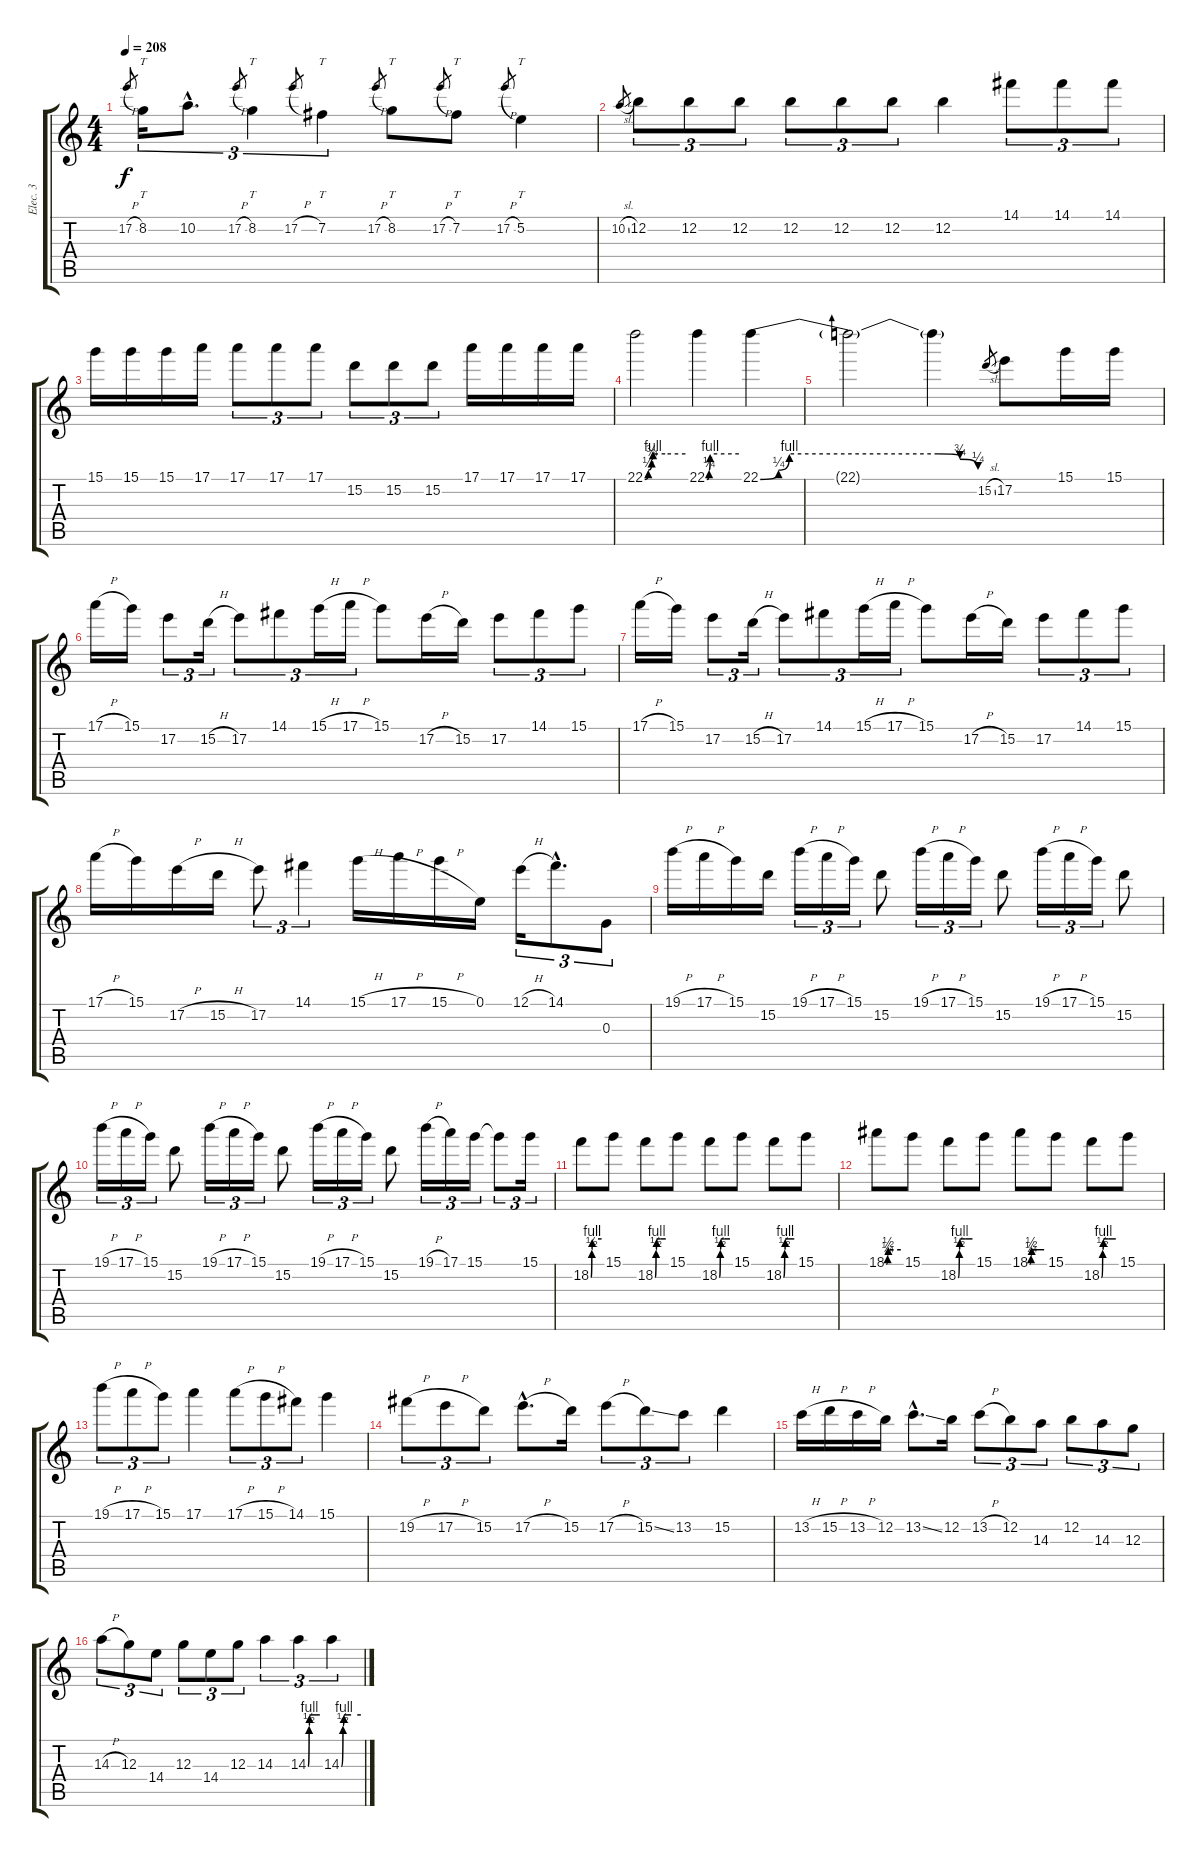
\track ("Elec. 3" "Elec. 3") {instrument electricguitarclean}
\staff {score tabs}
\tuning (E4 B3 G3 D3 A2 E2) {hide}
\ts (4 4)
\tempo 208
\clef g2
\ks c
17.2{h}.8{gr dy f} 8.2.16{tt tu (3 2)} 10.2{hac}.8{d tu (3 2)} 17.2{h}.8{gr} 8.2.4{tt tu (3 2)} 17.2{h}.8{gr} 7.2.4{tt tu (3 2)} 17.2{h}.8{gr} 8.2.8{tt} 17.2{h}.8{gr} 7.2.8{tt} 17.2{h}.8{gr} 5.2.4{tt} |
10.2{sl}.8{gr} 12.2.8{tu (3 2)} 12.2.8{tu (3 2)} 12.2.8{tu (3 2)} 12.2.8{tu (3 2)} 12.2.8{tu (3 2)} 12.2.8{tu (3 2)} 12.2.4 14.1.8{tu (3 2)} 14.1.8{tu (3 2)} 14.1.8{tu (3 2)} |
15.1.16 15.1.16 15.1.16 17.1.16 17.1.8{tu (3 2)} 17.1.8{tu (3 2)} 17.1.8{tu (3 2)} 15.2.8{tu (3 2)} 15.2.8{tu (3 2)} 15.2.8{tu (3 2)} 17.1.16 17.1.16 17.1.16 17.1.16 |
22.1{be (custom 0 0 5 1 10 3 12 4 30 4 60 4)}.2 22.1{be (custom 0 0 4 1 6 4 60 4)}.4 22.1{be (custom 0 0 5 1 8 4 49 4 55 3 60 1)}.4 |
22.1{t}.2 22.1{t}.4 15.2{sl}.8{gr} 17.2.8 15.1.16 15.1.16 |
17.1{h}.16 15.1.16 17.2.8{tu (3 2)} 15.2{h}.16{tu (3 2)} 17.2.8{tu (3 2)} 14.1.8{tu (3 2)} 15.1{h}.16{tu (3 2)} 17.1{h}.16{tu (3 2)} 15.1.8 17.2{h}.16 15.2.16 17.2.8{tu (3 2)} 14.1.8{tu (3 2)} 15.1.8{tu (3 2)} |
17.1{h}.16 15.1.16 17.2.8{tu (3 2)} 15.2{h}.16{tu (3 2)} 17.2.8{tu (3 2)} 14.1.8{tu (3 2)} 15.1{h}.16{tu (3 2)} 17.1{h}.16{tu (3 2)} 15.1.8 17.2{h}.16 15.2.16 17.2.8{tu (3 2)} 14.1.8{tu (3 2)} 15.1.8{tu (3 2)} |
17.1{h}.16 15.1.16 17.2{h}.16 15.2{h}.16 17.2.8{tu (3 2)} 14.1.4{tu (3 2)} 15.1{h}.16 17.1{h}.16 15.1{h}.16 0.1.16 12.1{h}.16{tu (3 2)} 14.1{hac}.8{d tu (3 2)} 0.3.8{tu (3 2)} |
19.1{h}.16 17.1{h}.16 15.1.16 15.2.16 19.1{h}.16{tu (3 2)} 17.1{h}.16{tu (3 2)} 15.1.16{tu (3 2)} 15.2.8 19.1{h}.16{tu (3 2)} 17.1{h}.16{tu (3 2)} 15.1.16{tu (3 2)} 15.2.8 19.1{h}.16{tu (3 2)} 17.1{h}.16{tu (3 2)} 15.1.16{tu (3 2)} 15.2.8 |
19.1{h}.16{tu (3 2)} 17.1{h}.16{tu (3 2)} 15.1.16{tu (3 2)} 15.2.8 19.1{h}.16{tu (3 2)} 17.1{h}.16{tu (3 2)} 15.1.16{tu (3 2)} 15.2.8 19.1{h}.16{tu (3 2)} 17.1{h}.16{tu (3 2)} 15.1.16{tu (3 2)} 15.2.8 19.1{h}.16{tu (3 2)} 17.1.16{tu (3 2)} 15.1.16{tu (3 2)} 15.1{t}.8{tu (3 2)} 15.1.16{tu (3 2)} |
18.2{be (custom 0 0 5 2 7 4 60 4)}.8 15.1.8 18.2{be (custom 0 0 5 2 8 4 30 4 60 4)}.8 15.1.8 18.2{be (custom 0 0 5 2 8 4 30 4 60 4)}.8 15.1.8 18.2{be (custom 0 0 6 2 9 4 30 4 60 4)}.8 15.1.8 |
18.1{be (custom 0 0 5 1 8 2 60 2)}.8 15.1.8 18.2{be (custom 0 0 5 2 7 4 10 4 30 4 60 4)}.8 15.1.8 18.1{be (custom 0 0 5 1 8 2 30 2 60 2)}.8 15.1.8 18.2{be (custom 0 0 5 2 8 4 30 4 60 4)}.8 15.1.8 |
19.1{h}.8{tu (3 2)} 17.1{h}.8{tu (3 2)} 15.1.8{tu (3 2)} 17.1.4 17.1{h}.8{tu (3 2)} 15.1{h}.8{tu (3 2)} 14.1.8{tu (3 2)} 15.1.4 |
19.2{h}.8{tu (3 2)} 17.2{h}.8{tu (3 2)} 15.2.8{tu (3 2)} 17.2{h hac}.8{d} 15.2.16 17.2{h}.8{tu (3 2)} 15.2{ss}.8{tu (3 2)} 13.2.8{tu (3 2)} 15.2.4 |
13.2{h}.16 15.2{h}.16 13.2{h}.16 12.2.16 13.2{ss hac}.8{d} 12.2.16 13.2{h}.8{tu (3 2)} 12.2.8{tu (3 2)} 14.3.8{tu (3 2)} 12.2.8{tu (3 2)} 14.3.8{tu (3 2)} 12.3.8{tu (3 2)} |
14.3{h}.8{tu (3 2)} 12.3.8{tu (3 2)} 14.4.8{tu (3 2)} 12.3.8{tu (3 2)} 14.4.8{tu (3 2)} 12.3.8{tu (3 2)} 14.3.4{tu (3 2)} 14.3{be (custom 0 0 5 2 7 4 11 4 30 4 60 4)}.4{tu (3 2)} 14.3{be (custom 0 0 5 2 8 4 30 4 60 4)}.4{tu (3 2)}
